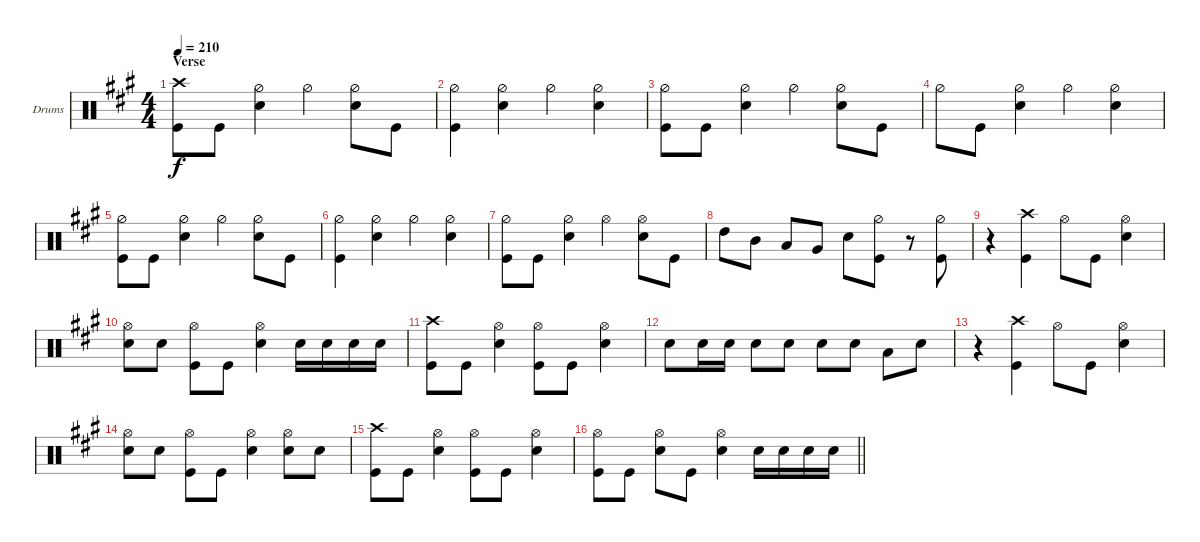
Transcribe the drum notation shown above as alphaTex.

\defaultSystemsLayout 4
\bracketExtendMode groupsimilarinstruments
\firstSystemTrackNameOrientation horizontal
\otherSystemsTrackNameOrientation horizontal
\track ("Drums" "Drums") {instrument percussion}
\staff {score}
\articulation defaults
\ts (4 4)
\section ("" "Verse")
\tempo 210
\clef neutral
\ks a
("Kick (hit)" "Crash high (hit)").8{dy f} "Kick (hit)".8 ("Snare (hit) 2" "Hi-Hat (half)").4 "Hi-Hat (half)".4 ("Snare (hit) 2" "Hi-Hat (half)").8 "Kick (hit)".8 |
("Kick (hit)" "Hi-Hat (half)").4 ("Hi-Hat (half)" "Snare (hit) 2").4 "Hi-Hat (half)".4 ("Hi-Hat (half)" "Snare (hit) 2").4 |
("Kick (hit)" "Hi-Hat (half)").8 "Kick (hit)".8 ("Snare (hit) 2" "Hi-Hat (half)").4 "Hi-Hat (half)".4 ("Snare (hit) 2" "Hi-Hat (half)").8 "Kick (hit)".8 |
"Hi-Hat (half)".8 "Kick (hit)".8 ("Hi-Hat (half)" "Snare (hit) 2").4 "Hi-Hat (half)".4 ("Hi-Hat (half)" "Snare (hit) 2").4 |
("Kick (hit)" "Hi-Hat (half)").8 "Kick (hit)".8 ("Snare (hit) 2" "Hi-Hat (half)").4 "Hi-Hat (half)".4 ("Snare (hit) 2" "Hi-Hat (half)").8 "Kick (hit)".8 |
("Kick (hit)" "Hi-Hat (half)").4 ("Hi-Hat (half)" "Snare (hit) 2").4 "Hi-Hat (half)".4 ("Hi-Hat (half)" "Snare (hit) 2").4 |
("Kick (hit)" "Hi-Hat (half)").8 "Kick (hit)".8 ("Snare (hit) 2" "Hi-Hat (half)").4 "Hi-Hat (open)".4 ("Snare (hit) 2" "Hi-Hat (open)").8 "Kick (hit)".8 |
"High Tom (hit)".8 "Mid Tom (hit)".8 "Low Tom (hit)".8 "Very Low Tom (hit)".8 "Snare (hit) 2".8 ("Kick (hit)" "Hi-Hat (half)").8 r.8 ("Kick (hit)" "Hi-Hat (half)").8 |
r.4 ("Kick (hit)" "Crash high (hit)").4 "Hi-Hat (open)".8 "Kick (hit)".8 ("Snare (hit) 2" "Hi-Hat (open)").4 |
("Hi-Hat (open)" "Snare (hit) 2").8 "Snare (hit) 2".8 ("Hi-Hat (open)" "Kick (hit)").8 "Kick (hit)".8 ("Snare (hit) 2" "Hi-Hat (open)").4 "Snare (hit) 2".16 "Snare (hit) 2".16 "Snare (hit) 2".16 "Snare (hit) 2".16 |
("Kick (hit)" "Crash high (hit)").8 "Kick (hit)".8 ("Snare (hit) 2" "Hi-Hat (open)").4 ("Kick (hit)" "Hi-Hat (open)").8 "Kick (hit)".8 ("Snare (hit) 2" "Hi-Hat (open)").4 |
"Snare (hit) 2".8 "Snare (hit) 2".16 "Snare (hit) 2".16 "Snare (hit) 2".8 "Snare (hit) 2".8 "Snare (hit) 2".8 "Snare (hit) 2".8 "Low Tom (hit)".8 "Snare (hit) 2".8 |
r.4 ("Kick (hit)" "Crash high (hit)").4 "Hi-Hat (open)".8 "Kick (hit)".8 ("Snare (hit) 2" "Hi-Hat (open)").4 |
("Hi-Hat (open)" "Snare (hit) 2").8 "Snare (hit) 2".8 ("Hi-Hat (open)" "Kick (hit)").8 "Kick (hit)".8 ("Snare (hit) 2" "Hi-Hat (open)").4 ("Snare (hit) 2" "Hi-Hat (open)").8 "Snare (hit) 2".8 |
("Kick (hit)" "Crash high (hit)").8 "Kick (hit)".8 ("Snare (hit) 2" "Hi-Hat (open)").4 ("Kick (hit)" "Hi-Hat (open)").8 "Kick (hit)".8 ("Snare (hit) 2" "Hi-Hat (open)").4 |
\barLineRight lightlight
("Kick (hit)" "Hi-Hat (open)").8 "Kick (hit)".8 ("Snare (hit) 2" "Hi-Hat (open)").8 "Kick (hit)".8 ("Snare (hit) 2" "Hi-Hat (open)").4 "Snare (hit) 2".16 "Snare (hit) 2".16 "Snare (hit) 2".16 "Snare (hit) 2".16
